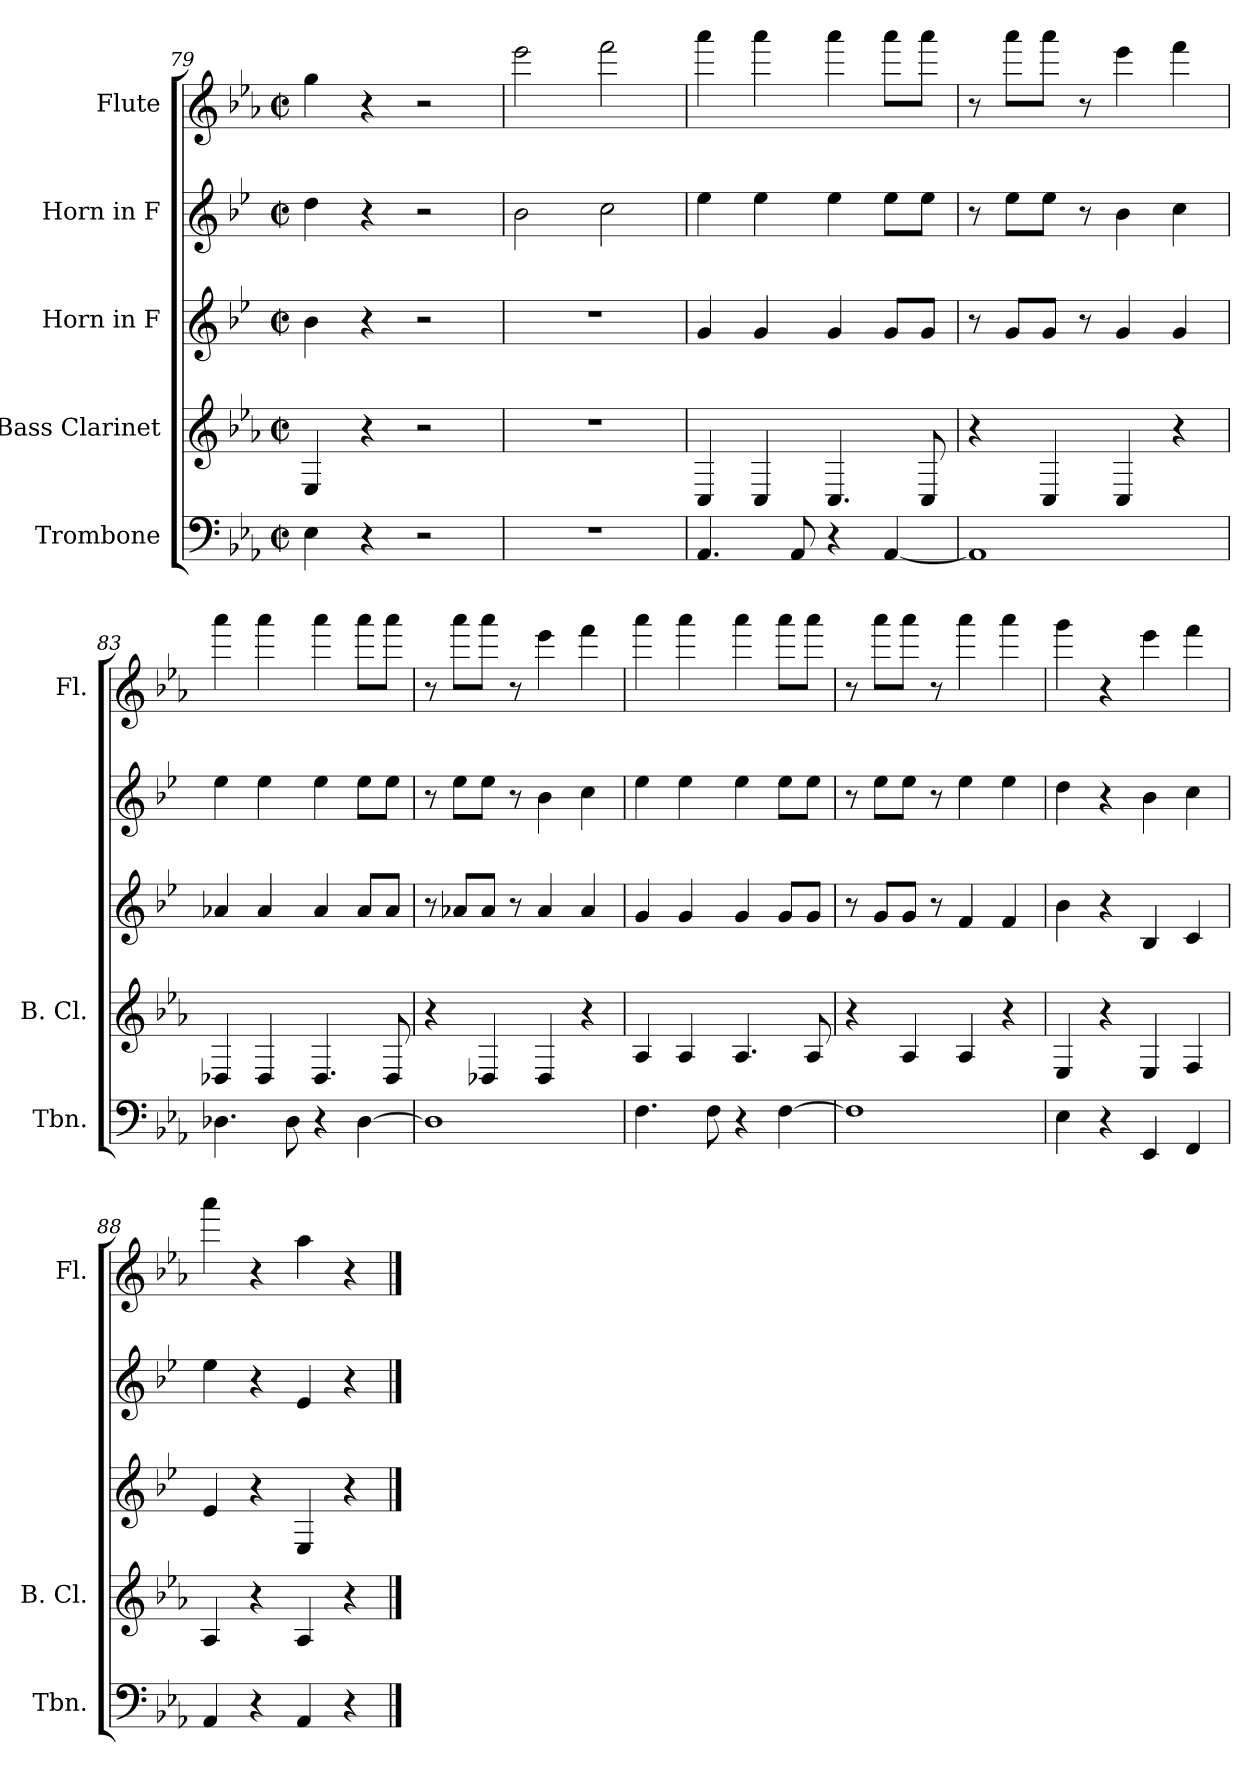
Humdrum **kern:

**kern	**kern	**kern	**kern	**kern
*part5	*part4	*part3	*part2	*part1
*staff5	*staff4	*staff3	*staff2	*staff1
*I"Trombone	*I"Bass Clarinet	*I"Horn in F	*I"Horn in F	*I"Flute
*I'Tbn.	*I'B. Cl.	*	*	*I'Fl.
*clefF4	*clefG2	*clefG2	*clefG2	*clefG2
*	*ITrd8c14	*ITrd4c7	*ITrd4c7	*
*k[b-e-a-]	*k[b-e-a-]	*k[b-e-a-]	*k[b-e-a-]	*k[b-e-a-]
*M2/2	*M2/2	*M2/2	*M2/2	*M2/2
*met(c|)	*met(c|)	*met(c|)	*met(c|)	*met(c|)
=79	=79	=79	=79	=79
4E-\	4EE-/	4e-\	4g\	4gg\
4r	4r	4r	4r	4r
2r	2r	2r	2r	2r
=80	=80	=80	=80	=80
1r	1r	1r	2e-\	2eee-\
.	.	.	2f\	2fff\
=81	=81	=81	=81	=81
4.AA-/	4CC/	4c/	4a-\	4aaa-\
.	4CC/	4c/	4a-\	4aaa-\
8AA-/	.	.	.	.
4r	4.CC/	4c/	4a-\	4aaa-\
[4AA-/	.	8c/L	8a-\L	8aaa-\L
.	8CC/	8c/J	8a-\J	8aaa-\J
=82	=82	=82	=82	=82
1AA-]	4r	8r	8r	8r
.	.	8c/L	8a-\L	8aaa-\L
.	4CC/	8c/J	8a-\J	8aaa-\J
.	.	8r	8r	8r
.	4CC/	4c/	4e-\	4eee-\
.	4r	4c/	4f\	4fff\
=83	=83	=83	=83	=83
4.D-X\	4DD-X/	4d-X/	4a-\	4aaa-\
.	4DD-/	4d-/	4a-\	4aaa-\
8D-\	.	.	.	.
4r	4.DD-/	4d-/	4a-\	4aaa-\
[4D-\	.	8d-/L	8a-\L	8aaa-\L
.	8DD-/	8d-/J	8a-\J	8aaa-\J
!!LO:LB:g=z
=84	=84	=84	=84	=84
1D-]	4r	8r	8r	8r
.	.	8d-X/L	8a-\L	8aaa-\L
.	4DD-X/	8d-/J	8a-\J	8aaa-\J
.	.	8r	8r	8r
.	4DD-/	4d-/	4e-\	4eee-\
.	4r	4d-/	4f\	4fff\
=85	=85	=85	=85	=85
4.F\	4AA-/	4c/	4a-\	4aaa-\
.	4AA-/	4c/	4a-\	4aaa-\
8F\	.	.	.	.
4r	4.AA-/	4c/	4a-\	4aaa-\
[4F\	.	8c/L	8a-\L	8aaa-\L
.	8AA-/	8c/J	8a-\J	8aaa-\J
=86	=86	=86	=86	=86
1F]	4r	8r	8r	8r
.	.	8c/L	8a-\L	8aaa-\L
.	4AA-/	8c/J	8a-\J	8aaa-\J
.	.	8r	8r	8r
.	4AA-/	4B-/	4a-\	4aaa-\
.	4r	4B-/	4a-\	4aaa-\
=87	=87	=87	=87	=87
4E-\	4EE-/	4e-\	4g\	4ggg\
4r	4r	4r	4r	4r
4EE-/	4EE-/	4E-/	4e-\	4eee-\
4FF/	4FF/	4F/	4f\	4fff\
=88	=88	=88	=88	=88
4AA-/	4AA-/	4A-/	4a-\	4aaa-\
4r	4r	4r	4r	4r
4AA-/	4AA-/	4AA-/	4A-/	4aa-\
4r	4r	4r	4r	4r
==	==	==	==	==
*-	*-	*-	*-	*-
